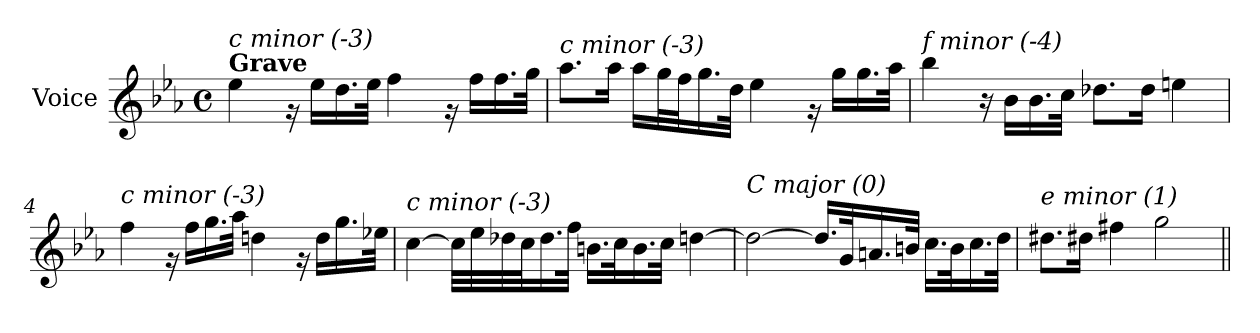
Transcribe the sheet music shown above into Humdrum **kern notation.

**kern
*part1
*staff1
*I"Voice
*I'V
*clefG2
*k[b-e-a-]
*M4/4
*met(c)
*MM40
=1
!LO:TX:a:B:t=Grave
!LO:TX:i:t=c minor (-3)
4ee-\
16rg
16ee-\LL
16.dd\
32ee-\JJk
4ff\
16rg
16ff\LL
16.ff\
32gg\JJk
=2
!LO:TX:i:t=c minor (-3)
8.aa-\L
16aa-\Jk
16aa-\LL
32gg\L
32ff\J
16.gg\
32dd\JJk
4ee-\
16rg
16gg\LL
16.gg\
32aa-\JJk
!!LO:LB:g=z
=3
!LO:TX:i:t=f minor (-4)
4bb-\
16r
16b-\LL
16.b-\
32cc\JJk
8.dd-X\L
16dd-\Jk
4een\
=4
!LO:TX:i:t=c minor (-3)
4ff\
16rg
16ff\LL
16.gg\
32aa-\JJk
4ddn\
16rg
16dd\LL
16.gg\
32ee-X\JJk
!!LO:LB:g=z
=5
!LO:TX:i:t=c minor (-3)
[4cc\
32cc\LLL]
32ee-\
32dd-X\
32cc\J
16.dd-\
32ff\JJk
16.bn\LL
32cc\K
16.b\
32cc\JJk
[4ddn\
=6
!LO:TX:i:t=C major (0)
2dd\_
16.dd/LL]
32g/K
16.an/
32bn/JJk
16.cc\LL
32b\K
16.cc\
32dd\JJk
=7
!LO:TX:i:t=e minor (1)
8.dd#Xi\L
16dd#Xi\Jk
4ff#X\
2gg\
=||
*-
